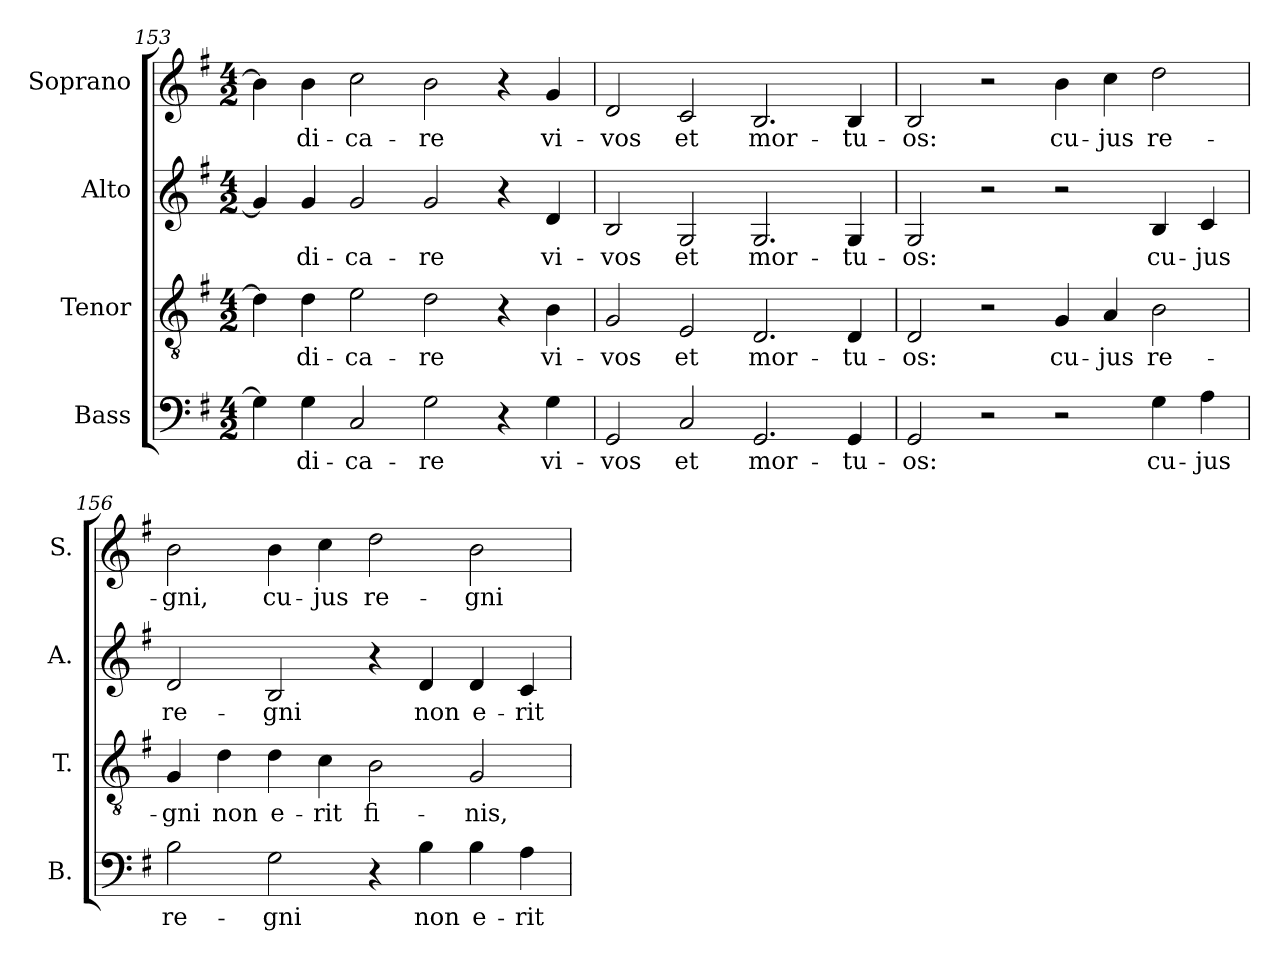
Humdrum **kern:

**kern	**text	**kern	**text	**kern	**text	**kern	**text
*part4	*part4	*part3	*part3	*part2	*part2	*part1	*part1
*staff4	*staff4	*staff3	*staff3	*staff2	*staff2	*staff1	*staff1
*I"Bass	*	*I"Tenor	*	*I"Alto	*	*I"Soprano	*
*I'B.	*	*I'T.	*	*I'A.	*	*I'S.	*
*clefF4	*	*clefGv2	*	*clefG2	*	*clefG2	*
*	*	*ITrd7c12	*	*	*	*	*
*k[f#]	*	*k[f#]	*	*k[f#]	*	*k[f#]	*
*G:	*	*G:	*	*G:	*	*G:	*
*M4/2	*	*M4/2	*	*M4/2	*	*M4/2	*
=153	=153	=153	=153	=153	=153	=153	=153
4Gi\]	.	4Di\]	.	4gi/]	.	4bi\]	.
!	!LO:LY:b:color=#000000	!	!	!	!	!	!
!	!	!	!LO:LY:b:color=#000000	!	!	!	!
!	!	!	!	!	!LO:LY:b:color=#000000	!	!
!	!	!	!	!	!	!	!LO:LY:b:color=#000000
4Gi\	-di-	4Di\	-di-	4gi/	-di-	4bi\	-di-
!	!LO:LY:b:color=#000000	!	!	!	!	!	!
!	!	!	!LO:LY:b:color=#000000	!	!	!	!
!	!	!	!	!	!LO:LY:b:color=#000000	!	!
!	!	!	!	!	!	!	!LO:LY:b:color=#000000
2Ci/	-ca-	2Ei\	-ca-	2gi/	-ca-	2cci\	-ca-
!	!LO:LY:b:color=#000000	!	!	!	!	!	!
!	!	!	!LO:LY:b:color=#000000	!	!	!	!
!	!	!	!	!	!LO:LY:b:color=#000000	!	!
!	!	!	!	!	!	!	!LO:LY:b:color=#000000
2Gi\	-re	2Di\	-re	2gi/	-re	2bi\	-re
4r	.	4r	.	4r	.	4r	.
!	!LO:LY:b:color=#000000	!	!	!	!	!	!
!	!	!	!LO:LY:b:color=#000000	!	!	!	!
!	!	!	!	!	!LO:LY:b:color=#000000	!	!
!	!	!	!	!	!	!	!LO:LY:b:color=#000000
4Gi\	vi-	4BBi\	vi-	4di/	vi-	4gi/	vi-
=154	=154	=154	=154	=154	=154	=154	=154
!	!LO:LY:b:color=#000000	!	!	!	!	!	!
!	!	!	!LO:LY:b:color=#000000	!	!	!	!
!	!	!	!	!	!LO:LY:b:color=#000000	!	!
!	!	!	!	!	!	!	!LO:LY:b:color=#000000
2GGi/	-vos	2GGi/	-vos	2Bi/	-vos	2di/	-vos
!	!LO:LY:b:color=#000000	!	!	!	!	!	!
!	!	!	!LO:LY:b:color=#000000	!	!	!	!
!	!	!	!	!	!LO:LY:b:color=#000000	!	!
!	!	!	!	!	!	!	!LO:LY:b:color=#000000
2Ci/	et	2EEi/	et	2Gi/	et	2ci/	et
!	!LO:LY:b:color=#000000	!	!	!	!	!	!
!	!	!	!LO:LY:b:color=#000000	!	!	!	!
!	!	!	!	!	!LO:LY:b:color=#000000	!	!
!	!	!	!	!	!	!	!LO:LY:b:color=#000000
2.GGi/	mor-	2.DDi/	mor-	2.Gi/	mor-	2.Bi/	mor-
!	!LO:LY:b:color=#000000	!	!	!	!	!	!
!	!	!	!LO:LY:b:color=#000000	!	!	!	!
!	!	!	!	!	!LO:LY:b:color=#000000	!	!
!	!	!	!	!	!	!	!LO:LY:b:color=#000000
4GGi/	-tu-	4DDi/	-tu-	4Gi/	-tu-	4Bi/	-tu-
!!LO:LB:g=z
=155	=155	=155	=155	=155	=155	=155	=155
!	!LO:LY:b:color=#000000	!	!	!	!	!	!
!	!	!	!LO:LY:b:color=#000000	!	!	!	!
!	!	!	!	!	!LO:LY:b:color=#000000	!	!
!	!	!	!	!	!	!	!LO:LY:b:color=#000000
2GGi/	-os:	2DDi/	-os:	2Gi/	-os:	2Bi/	-os:
2r	.	2r	.	2r	.	2r	.
!	!	!	!LO:LY:b:color=#000000	!	!	!	!
!	!	!	!	!	!	!	!LO:LY:b:color=#000000
2r	.	4GGi/	cu-	2r	.	4bi\	cu-
!	!	!	!LO:LY:b:color=#000000	!	!	!	!
!	!	!	!	!	!	!	!LO:LY:b:color=#000000
.	.	4AAi/	-jus	.	.	4cci\	-jus
!	!LO:LY:b:color=#000000	!	!	!	!	!	!
!	!	!	!LO:LY:b:color=#000000	!	!	!	!
!	!	!	!	!	!LO:LY:b:color=#000000	!	!
!	!	!	!	!	!	!	!LO:LY:b:color=#000000
4Gi\	cu-	2BBi\	re-	4Bi/	cu-	2ddi\	re-
!	!LO:LY:b:color=#000000	!	!	!	!	!	!
!	!	!	!	!	!LO:LY:b:color=#000000	!	!
4Ai\	-jus	.	.	4ci/	-jus	.	.
=156	=156	=156	=156	=156	=156	=156	=156
!	!LO:LY:b:color=#000000	!	!	!	!	!	!
!	!	!	!LO:LY:b:color=#000000	!	!	!	!
!	!	!	!	!	!LO:LY:b:color=#000000	!	!
!	!	!	!	!	!	!	!LO:LY:b:color=#000000
2Bi\	re-	4GGi/	-gni	2di/	re-	2bi\	-gni,
!	!	!	!LO:LY:b:color=#000000	!	!	!	!
.	.	4Di\	non	.	.	.	.
!	!LO:LY:b:color=#000000	!	!	!	!	!	!
!	!	!	!LO:LY:b:color=#000000	!	!	!	!
!	!	!	!	!	!LO:LY:b:color=#000000	!	!
!	!	!	!	!	!	!	!LO:LY:b:color=#000000
2Gi\	-gni	4Di\	e-	2Bi/	-gni	4bi\	cu-
!	!	!	!LO:LY:b:color=#000000	!	!	!	!
!	!	!	!	!	!	!	!LO:LY:b:color=#000000
.	.	4Ci\	-rit	.	.	4cci\	-jus
!	!	!	!LO:LY:b:color=#000000	!	!	!	!
!	!	!	!	!	!	!	!LO:LY:b:color=#000000
4r	.	2BBi\	fi-	4r	.	2ddi\	re-
!	!LO:LY:b:color=#000000	!	!	!	!	!	!
!	!	!	!	!	!LO:LY:b:color=#000000	!	!
4Bi\	non	.	.	4di/	non	.	.
!	!LO:LY:b:color=#000000	!	!	!	!	!	!
!	!	!	!LO:LY:b:color=#000000	!	!	!	!
!	!	!	!	!	!LO:LY:b:color=#000000	!	!
!	!	!	!	!	!	!	!LO:LY:b:color=#000000
4Bi\	e-	2GGi/	-nis,	4di/	e-	2bi\	-gni
!	!LO:LY:b:color=#000000	!	!	!	!	!	!
!	!	!	!	!	!LO:LY:b:color=#000000	!	!
4Ai\	-rit	.	.	4ci/	-rit	.	.
=	=	=	=	=	=	=	=
*-	*-	*-	*-	*-	*-	*-	*-
